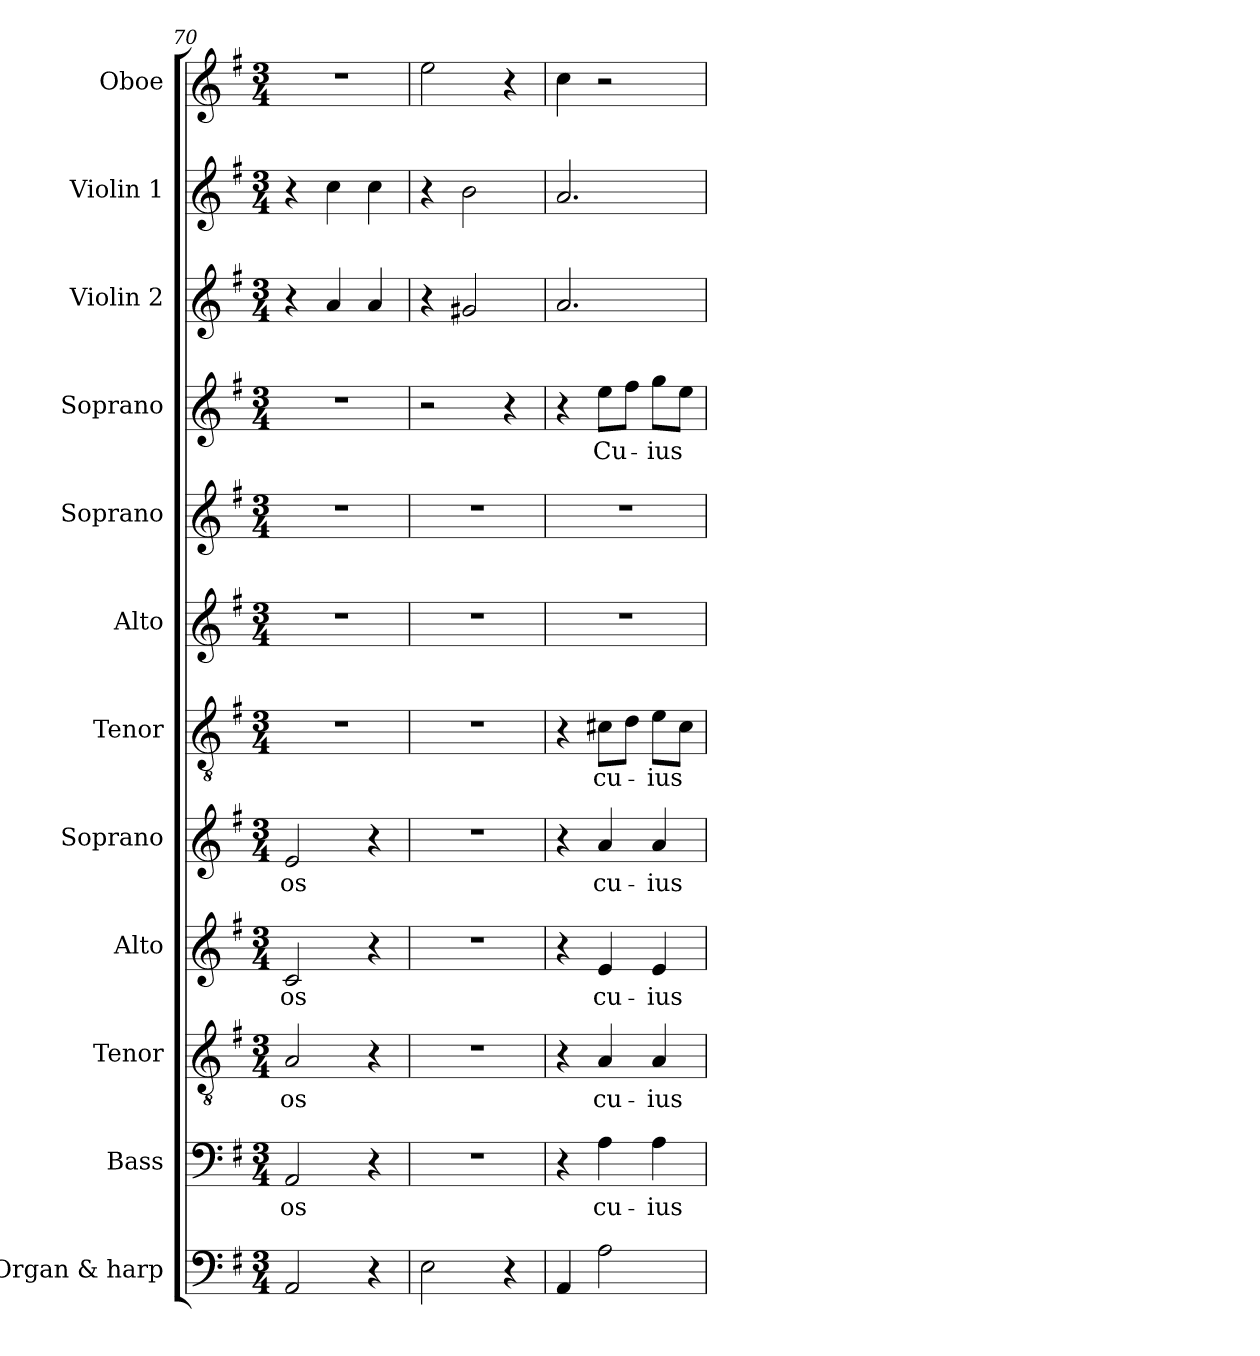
**kern	**kern	**text	**kern	**text	**kern	**text	**kern	**text	**kern	**text	**kern	**kern	**kern	**text	**kern	**kern	**kern
*part12	*part11	*part11	*part10	*part10	*part9	*part9	*part8	*part8	*part7	*part7	*part6	*part5	*part4	*part4	*part3	*part2	*part1
*staff12	*staff11	*staff11	*staff10	*staff10	*staff9	*staff9	*staff8	*staff8	*staff7	*staff7	*staff6	*staff5	*staff4	*staff4	*staff3	*staff2	*staff1
*I"Organ & harp	*I"Bass	*	*I"Tenor	*	*I"Alto	*	*I"Soprano	*	*I"Tenor	*	*I"Alto	*I"Soprano	*I"Soprano	*	*I"Violin 2	*I"Violin 1	*I"Oboe
*I'Org. & H.	*I'B.	*	*I'T.	*	*I'A.	*	*I'S.	*	*I'T.	*	*I'A.	*I'S.	*I'S.	*	*I'Vln. 2	*I'Vln. 1	*I'Ob.
*clefF4	*clefF4	*	*clefGv2	*	*clefG2	*	*clefG2	*	*clefGv2	*	*clefG2	*clefG2	*clefG2	*	*clefG2	*clefG2	*clefG2
*	*	*	*ITrd7c12	*	*	*	*	*	*ITrd7c12	*	*	*	*	*	*	*	*
*k[f#]	*k[f#]	*	*k[f#]	*	*k[f#]	*	*k[f#]	*	*k[f#]	*	*k[f#]	*k[f#]	*k[f#]	*	*k[f#]	*k[f#]	*k[f#]
*G:	*G:	*	*G:	*	*G:	*	*G:	*	*G:	*	*G:	*G:	*G:	*	*G:	*G:	*G:
*M3/4	*M3/4	*	*M3/4	*	*M3/4	*	*M3/4	*	*M3/4	*	*M3/4	*M3/4	*M3/4	*	*M3/4	*M3/4	*M3/4
=70	=70	=70	=70	=70	=70	=70	=70	=70	=70	=70	=70	=70	=70	=70	=70	=70	=70
!	!	!LO:LY:b:color=#000000	!	!	!	!	!	!	!	!	!	!	!	!	!	!	!
!	!	!	!	!LO:LY:b:color=#000000	!	!	!	!	!	!	!	!	!	!	!	!	!
!	!	!	!	!	!	!LO:LY:b:color=#000000	!	!	!	!	!	!	!	!	!	!	!
!	!	!	!	!	!	!	!	!LO:LY:b:color=#000000	!LO:N:vis=1	!	!LO:N:vis=1	!LO:N:vis=1	!LO:N:vis=1	!	!	!	!LO:N:vis=1
2AAi/	2AAi/	-os	2AAi/	-os	2ci/	-os	2ei/	-os	2.r	.	2.r	2.r	2.r	.	4r	4r	2.r
.	.	.	.	.	.	.	.	.	.	.	.	.	.	.	4ai/	4cci\	.
4r	4r	.	4r	.	4r	.	4r	.	.	.	.	.	.	.	4ai/	4cci\	.
=71	=71	=71	=71	=71	=71	=71	=71	=71	=71	=71	=71	=71	=71	=71	=71	=71	=71
!	!LO:N:vis=1	!	!LO:N:vis=1	!	!LO:N:vis=1	!	!LO:N:vis=1	!	!LO:N:vis=1	!	!LO:N:vis=1	!LO:N:vis=1	!	!	!	!	!
2Ei\	2.r	.	2.r	.	2.r	.	2.r	.	2.r	.	2.r	2.r	2r	.	4r	4r	2eei\
.	.	.	.	.	.	.	.	.	.	.	.	.	.	.	2g#Xi/	2bi\	.
4r	.	.	.	.	.	.	.	.	.	.	.	.	4r	.	.	.	4r
=72	=72	=72	=72	=72	=72	=72	=72	=72	=72	=72	=72	=72	=72	=72	=72	=72	=72
!	!	!	!	!	!	!	!	!	!	!	!LO:N:vis=1	!LO:N:vis=1	!	!	!	!	!
4AAi/	4r	.	4r	.	4r	.	4r	.	4r	.	2.r	2.r	4r	.	2.ai/	2.ai/	4cci\
!	!	!LO:LY:b:color=#000000	!	!	!	!	!	!	!	!	!	!	!	!	!	!	!
!	!	!	!	!LO:LY:b:color=#000000	!	!	!	!	!	!	!	!	!	!	!	!	!
!	!	!	!	!	!	!LO:LY:b:color=#000000	!	!	!	!	!	!	!	!	!	!	!
!	!	!	!	!	!	!	!	!LO:LY:b:color=#000000	!	!	!	!	!	!	!	!	!
!	!	!	!	!	!	!	!	!	!	!LO:LY:b:color=#000000	!	!	!	!	!	!	!
!	!	!	!	!	!	!	!	!	!	!	!	!	!	!LO:LY:b:color=#000000	!	!	!
2Ai\	4Ai\	cu-	4AAi/	cu-	4ei/	cu-	4ai/	cu-	8C#Xi\L	cu-	.	.	8eei\L	Cu-	.	.	2r
.	.	.	.	.	.	.	.	.	8Di\J	.	.	.	8ff#i\J	.	.	.	.
!	!	!LO:LY:b:color=#000000	!	!	!	!	!	!	!	!	!	!	!	!	!	!	!
!	!	!	!	!LO:LY:b:color=#000000	!	!	!	!	!	!	!	!	!	!	!	!	!
!	!	!	!	!	!	!LO:LY:b:color=#000000	!	!	!	!	!	!	!	!	!	!	!
!	!	!	!	!	!	!	!	!LO:LY:b:color=#000000	!	!	!	!	!	!	!	!	!
!	!	!	!	!	!	!	!	!	!	!LO:LY:b:color=#000000	!	!	!	!	!	!	!
!	!	!	!	!	!	!	!	!	!	!	!	!	!	!LO:LY:b:color=#000000	!	!	!
.	4Ai\	-ius	4AAi/	-ius	4ei/	-ius	4ai/	-ius	8Ei\L	-ius	.	.	8ggi\L	-ius	.	.	.
.	.	.	.	.	.	.	.	.	8C#i\J	.	.	.	8eei\J	.	.	.	.
=	=	=	=	=	=	=	=	=	=	=	=	=	=	=	=	=	=
*-	*-	*-	*-	*-	*-	*-	*-	*-	*-	*-	*-	*-	*-	*-	*-	*-	*-
